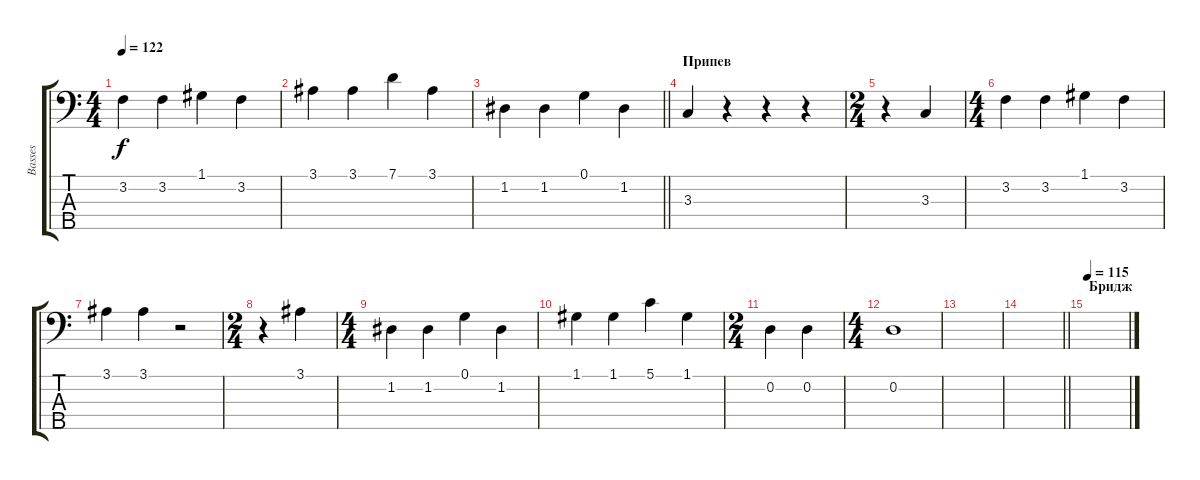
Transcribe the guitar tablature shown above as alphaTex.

\track ("Basses" "Basses") {instrument fretlessbass}
\staff {score tabs}
\tuning (G2 D2 A1 E1 B0) {hide}
\ts (4 4)
\tempo 122
\clef f4
\ks c
3.2.4{dy f} 3.2.4 1.1.4 3.2.4 |
3.1.4 3.1.4 7.1.4 3.1.4 |
\barLineRight lightlight
1.2.4 1.2.4 0.1.4 1.2.4 |
\section ("" "Припев")
3.3.4 r.4 r.4 r.4 |
\ts (2 4)
r.4 3.3.4 |
\ts (4 4)
3.2.4 3.2.4 1.1.4 3.2.4 |
3.1.4 3.1.4 r.2 |
\ts (2 4)
r.4 3.1.4 |
\ts (4 4)
1.2.4 1.2.4 0.1.4 1.2.4 |
1.1.4 1.1.4 5.1.4 1.1.4 |
\ts (2 4)
0.2.4 0.2.4 |
\ts (4 4)
0.2.1 |
|
\barLineRight lightlight
|
\section ("" "Бридж")
\tempo 115
